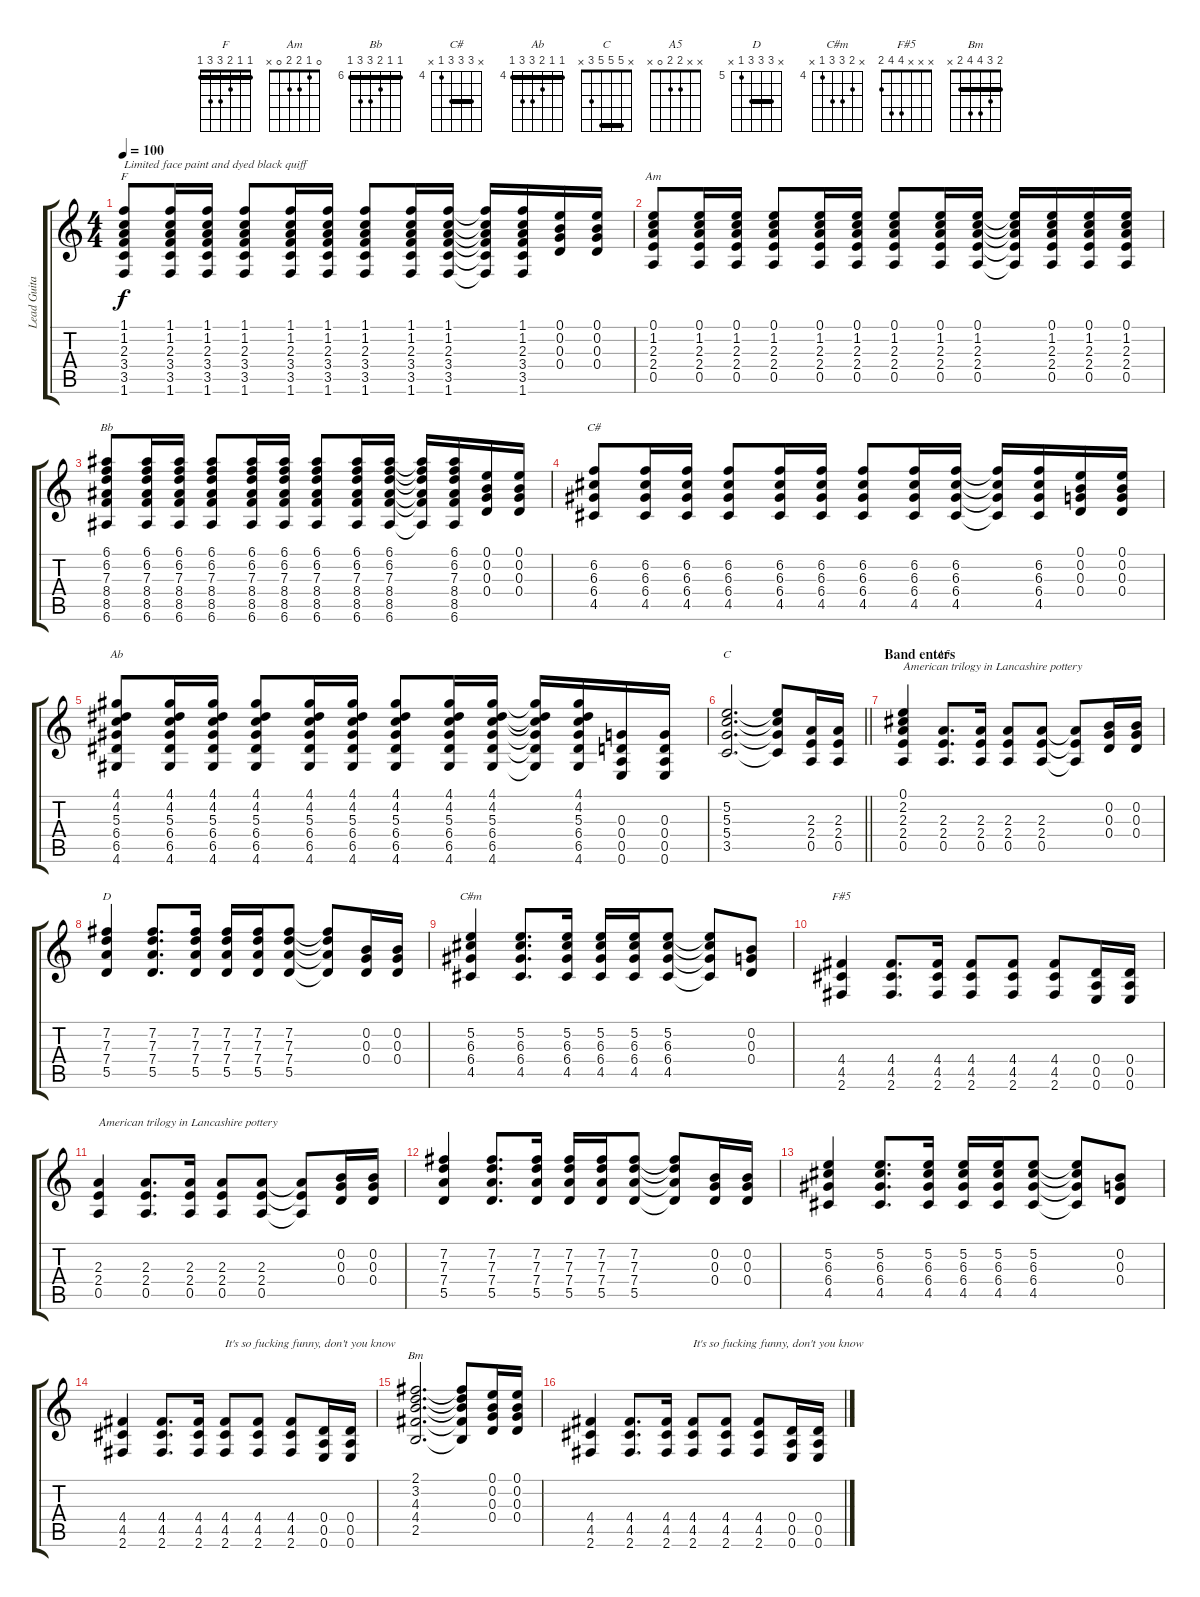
\track ("Lead Guitar" "Lead Guita") {instrument electricguitarclean}
\staff {score tabs}
\tuning (E4 B3 G3 D3 A2 E2) {hide}
\chord ("F" 1 1 2 3 3 1) {barre 1}
\chord ("Am" 0 1 2 2 0 x)
\chord ("Bb" 6 6 7 8 8 6) {firstfret 6 barre 6}
\chord ("C#" x 6 6 6 4 x) {firstfret 4 barre 6}
\chord ("Ab" 4 4 5 6 6 4) {firstfret 4 barre 4}
\chord ("C" x 5 5 5 3 x) {barre 5}
\chord ("A5" x x 2 2 0 x)
\chord ("D" x 7 7 7 5 x) {firstfret 5 barre 7}
\chord ("C#m" x 5 6 6 4 x) {firstfret 4}
\chord ("F#5" x x x 4 4 2)
\chord ("Bm" 2 3 4 4 2 x) {barre 2}
\ts (4 4)
\tempo 100
\clef g2
\ks c
(1.1 1.2 2.3 3.4 3.5 1.6).8{ch "F" txt "Limited face paint and dyed black quiff" dy f} (1.1 1.2 2.3 3.4 3.5 1.6).16 (1.1 1.2 2.3 3.4 3.5 1.6).16 (1.1 1.2 2.3 3.4 3.5 1.6).8 (1.1 1.2 2.3 3.4 3.5 1.6).16 (1.1 1.2 2.3 3.4 3.5 1.6).16 (1.1 1.2 2.3 3.4 3.5 1.6).8 (1.1 1.2 2.3 3.4 3.5 1.6).16 (1.1 1.2 2.3 3.4 3.5 1.6).16 (1.1{t} 1.2{t} 2.3{t} 3.4{t} 3.5{t} 1.6{t}).16 (1.1 1.2 2.3 3.4 3.5 1.6).16 (0.1 0.2 0.3 0.4).16 (0.1 0.2 0.3 0.4).16 |
(0.1 1.2 2.3 2.4 0.5).8{ch "Am"} (0.1 1.2 2.3 2.4 0.5).16 (0.1 1.2 2.3 2.4 0.5).16 (0.1 1.2 2.3 2.4 0.5).8 (0.1 1.2 2.3 2.4 0.5).16 (0.1 1.2 2.3 2.4 0.5).16 (0.1 1.2 2.3 2.4 0.5).8 (0.1 1.2 2.3 2.4 0.5).16 (0.1 1.2 2.3 2.4 0.5).16 (0.1{t} 1.2{t} 2.3{t} 2.4{t} 0.5{t}).16 (0.1 1.2 2.3 2.4 0.5).16 (0.1 1.2 2.3 2.4 0.5).16 (0.1 1.2 2.3 2.4 0.5).16 |
(6.1 6.2 7.3 8.4 8.5 6.6).8{ch "Bb"} (6.1 6.2 7.3 8.4 8.5 6.6).16 (6.1 6.2 7.3 8.4 8.5 6.6).16 (6.1 6.2 7.3 8.4 8.5 6.6).8 (6.1 6.2 7.3 8.4 8.5 6.6).16 (6.1 6.2 7.3 8.4 8.5 6.6).16 (6.1 6.2 7.3 8.4 8.5 6.6).8 (6.1 6.2 7.3 8.4 8.5 6.6).16 (6.1 6.2 7.3 8.4 8.5 6.6).16 (6.1{t} 6.2{t} 7.3{t} 8.4{t} 8.5{t} 6.6{t}).16 (6.1 6.2 7.3 8.4 8.5 6.6).16 (0.1 0.2 0.3 0.4).16 (0.1 0.2 0.3 0.4).16 |
(6.2 6.3 6.4 4.5).8{ch "C#"} (6.2 6.3 6.4 4.5).16 (6.2 6.3 6.4 4.5).16 (6.2 6.3 6.4 4.5).8 (6.2 6.3 6.4 4.5).16 (6.2 6.3 6.4 4.5).16 (6.2 6.3 6.4 4.5).8 (6.2 6.3 6.4 4.5).16 (6.2 6.3 6.4 4.5).16 (6.2{t} 6.3{t} 6.4{t} 4.5{t}).16 (6.2 6.3 6.4 4.5).16 (0.1 0.2 0.3 0.4).16 (0.1 0.2 0.3 0.4).16 |
(4.1 4.2 5.3 6.4 6.5 4.6).8{ch "Ab"} (4.1 4.2 5.3 6.4 6.5 4.6).16 (4.1 4.2 5.3 6.4 6.5 4.6).16 (4.1 4.2 5.3 6.4 6.5 4.6).8 (4.1 4.2 5.3 6.4 6.5 4.6).16 (4.1 4.2 5.3 6.4 6.5 4.6).16 (4.1 4.2 5.3 6.4 6.5 4.6).8 (4.1 4.2 5.3 6.4 6.5 4.6).16 (4.1 4.2 5.3 6.4 6.5 4.6).16 (4.1{t} 4.2{t} 5.3{t} 6.4{t} 6.5{t} 4.6{t}).16 (4.1 4.2 5.3 6.4 6.5 4.6).16 (0.3 0.4 0.5 0.6).16 (0.3 0.4 0.5 0.6).16 |
\barLineRight lightlight
(5.2 5.3 5.4 3.5).2{d ch "C"} (5.2{t} 5.3{t} 5.4{t} 3.5{t}).8 (2.3 2.4 0.5).16{volume 16 instrument distortionguitar} (2.3 2.4 0.5).16 |
\section ("" "Band enters")
(0.1 2.2 2.3 2.4 0.5).4{txt "American trilogy in Lancashire pottery"} (2.3 2.4 0.5).8{d ch "A5"} (2.3 2.4 0.5).16 (2.3 2.4 0.5).8 (2.3 2.4 0.5).8 (2.3{t} 2.4{t} 0.5{t}).8 (0.2 0.3 0.4).16 (0.2 0.3 0.4).16 |
(7.2 7.3 7.4 5.5).4{ch "D"} (7.2 7.3 7.4 5.5).8{d} (7.2 7.3 7.4 5.5).16 (7.2 7.3 7.4 5.5).16 (7.2 7.3 7.4 5.5).16 (7.2 7.3 7.4 5.5).8 (7.2{t} 7.3{t} 7.4{t} 5.5{t}).8 (0.2 0.3 0.4).16 (0.2 0.3 0.4).16 |
(5.2 6.3 6.4 4.5).4{ch "C#m"} (5.2 6.3 6.4 4.5).8{d} (5.2 6.3 6.4 4.5).16 (5.2 6.3 6.4 4.5).16 (5.2 6.3 6.4 4.5).16 (5.2 6.3 6.4 4.5).8 (5.2{t} 6.3{t} 6.4{t} 4.5{t}).8 (0.2 0.3 0.4).8 |
(4.4 4.5 2.6).4{ch "F#5"} (4.4 4.5 2.6).8{d} (4.4 4.5 2.6).16 (4.4 4.5 2.6).8 (4.4 4.5 2.6).8 (4.4 4.5 2.6).8 (0.4 0.5 0.6).16 (0.4 0.5 0.6).16 |
(2.3 2.4 0.5).4{txt "American trilogy in Lancashire pottery"} (2.3 2.4 0.5).8{d} (2.3 2.4 0.5).16 (2.3 2.4 0.5).8 (2.3 2.4 0.5).8 (2.3{t} 2.4{t} 0.5{t}).8 (0.2 0.3 0.4).16 (0.2 0.3 0.4).16 |
(7.2 7.3 7.4 5.5).4 (7.2 7.3 7.4 5.5).8{d} (7.2 7.3 7.4 5.5).16 (7.2 7.3 7.4 5.5).16 (7.2 7.3 7.4 5.5).16 (7.2 7.3 7.4 5.5).8 (7.2{t} 7.3{t} 7.4{t} 5.5{t}).8 (0.2 0.3 0.4).16 (0.2 0.3 0.4).16 |
(5.2 6.3 6.4 4.5).4 (5.2 6.3 6.4 4.5).8{d} (5.2 6.3 6.4 4.5).16 (5.2 6.3 6.4 4.5).16 (5.2 6.3 6.4 4.5).16 (5.2 6.3 6.4 4.5).8 (5.2{t} 6.3{t} 6.4{t} 4.5{t}).8 (0.2 0.3 0.4).8 |
(4.4 4.5 2.6).4 (4.4 4.5 2.6).8{d} (4.4 4.5 2.6).16 (4.4 4.5 2.6).8{txt "It's so fucking funny, don't you know"} (4.4 4.5 2.6).8 (4.4 4.5 2.6).8 (0.4 0.5 0.6).16 (0.4 0.5 0.6).16 |
(2.1 3.2 4.3 4.4 2.5).2{d ch "Bm"} (2.1{t} 3.2{t} 4.3{t} 4.4{t} 2.5{t}).8 (0.1 0.2 0.3 0.4).16 (0.1 0.2 0.3 0.4).16 |
(4.4 4.5 2.6).4 (4.4 4.5 2.6).8{d} (4.4 4.5 2.6).16 (4.4 4.5 2.6).8{txt "It's so fucking funny, don't you know"} (4.4 4.5 2.6).8 (4.4 4.5 2.6).8 (0.4 0.5 0.6).16 (0.4 0.5 0.6).16
